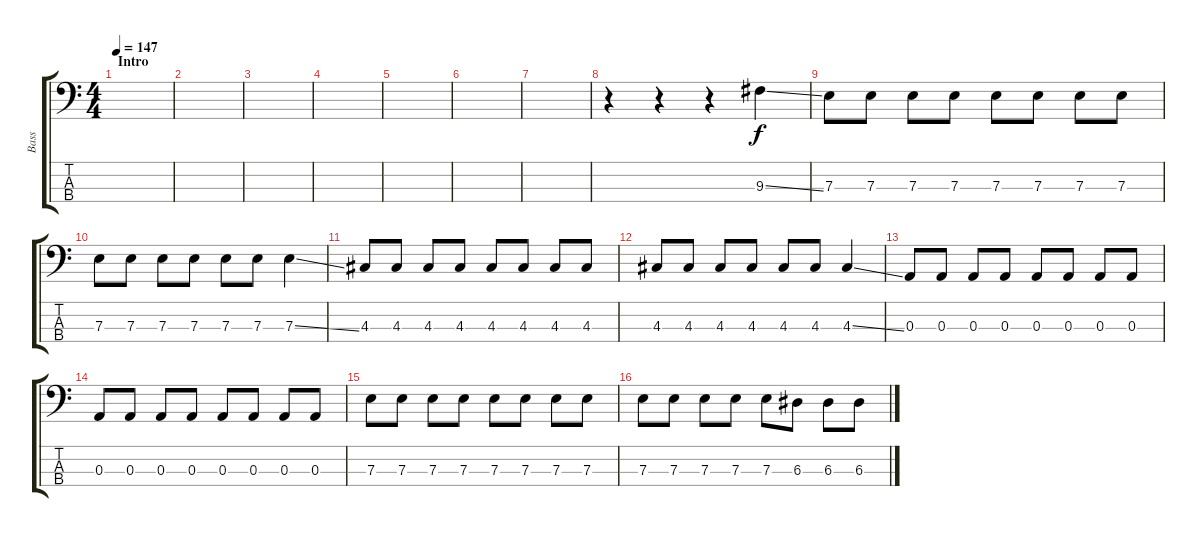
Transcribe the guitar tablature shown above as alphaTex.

\track ("Bass" "Bass") {instrument electricbassfinger}
\staff {score tabs}
\tuning (G2 D2 A1 E1) {hide}
\ts (4 4)
\section ("" "Intro")
\tempo 147
\clef f4
\ks c
|
|
|
|
|
|
|
r.4 r.4 r.4 9.3{ss}.4 |
7.3.8 7.3.8 7.3.8 7.3.8 7.3.8 7.3.8 7.3.8 7.3.8 |
7.3.8 7.3.8 7.3.8 7.3.8 7.3.8 7.3.8 7.3{ss}.4 |
4.3.8 4.3.8 4.3.8 4.3.8 4.3.8 4.3.8 4.3.8 4.3.8 |
4.3.8 4.3.8 4.3.8 4.3.8 4.3.8 4.3.8 4.3{ss}.4 |
0.3.8 0.3.8 0.3.8 0.3.8 0.3.8 0.3.8 0.3.8 0.3.8 |
0.3.8 0.3.8 0.3.8 0.3.8 0.3.8 0.3.8 0.3.8 0.3.8 |
7.3.8 7.3.8 7.3.8 7.3.8 7.3.8 7.3.8 7.3.8 7.3.8 |
7.3.8 7.3.8 7.3.8 7.3.8 7.3.8 6.3.8 6.3.8 6.3.8
